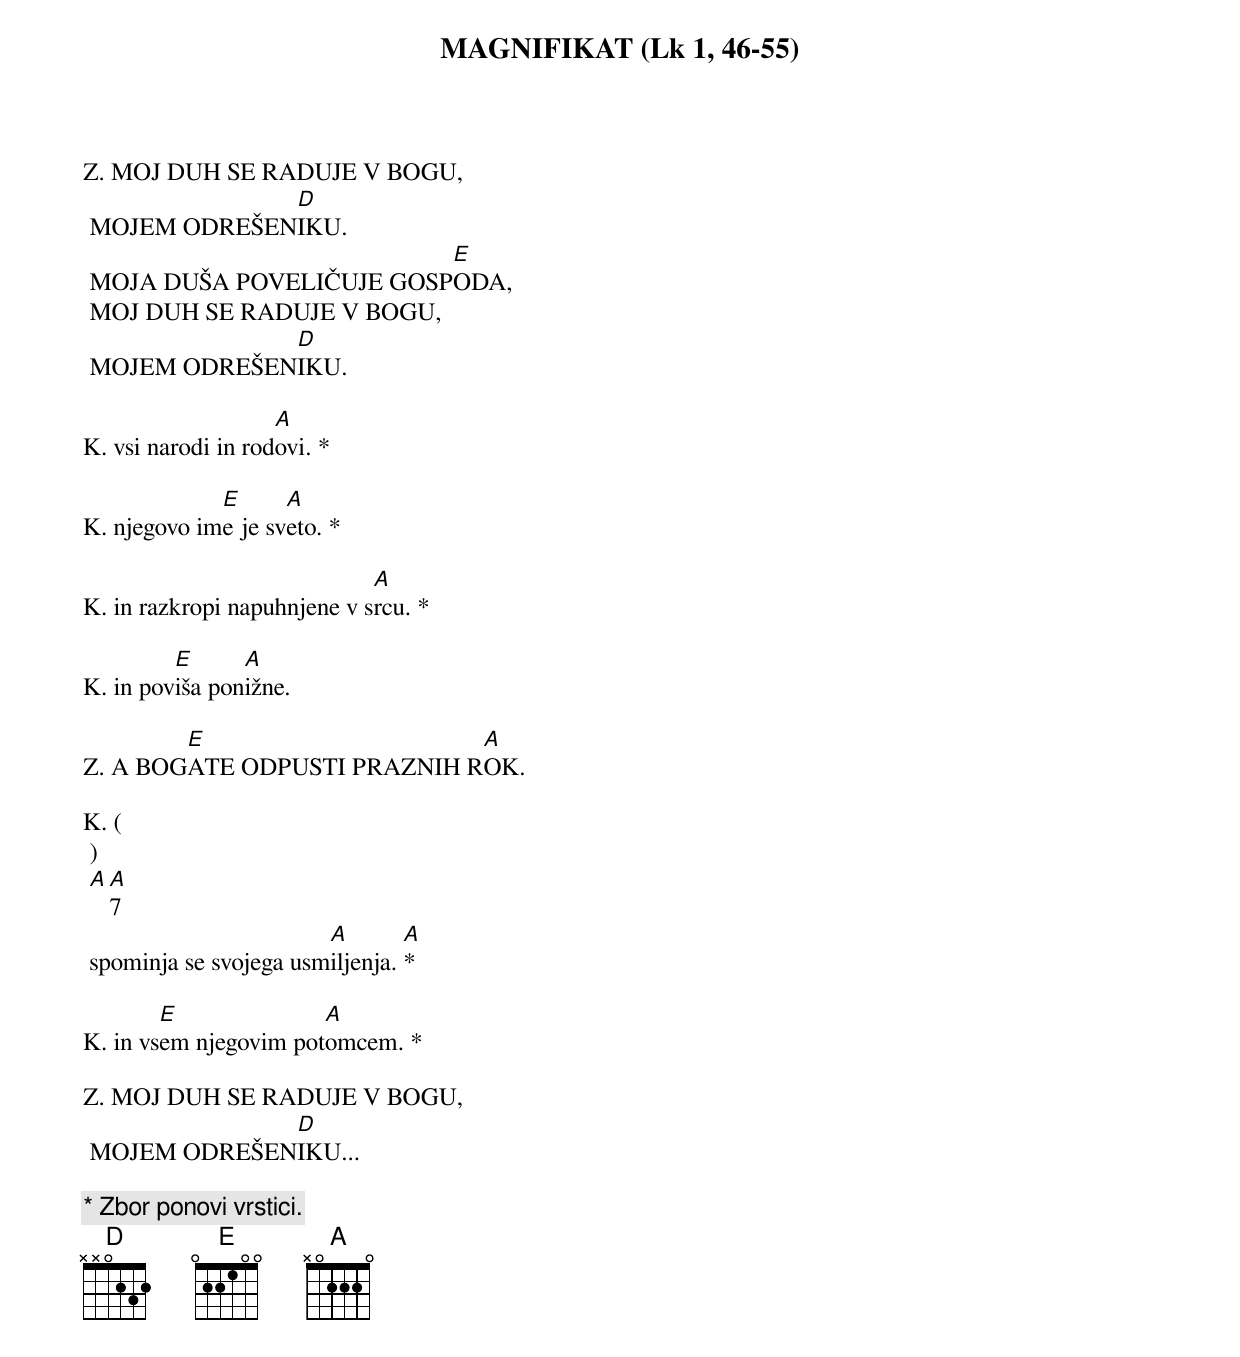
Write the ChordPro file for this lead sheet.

{title: MAGNIFIKAT (Lk 1, 46-55)}

Z.	MOJ DUH SE RADUJE V BOGU,
	MOJEM ODREŠEN[D]IKU.
	MOJA DUŠA POVELIČUJE GOSP[E]ODA,
	MOJ DUH SE RADUJE V BOGU,
	MOJEM ODREŠEN[D]IKU.

K.	vsi narodi in rod[A]ovi. *

K.	njegovo im[E]e je sv[A]eto. *

K.	in razkropi napuhnjene v s[A]rcu. *

K.	in pov[E]iša pon[A]ižne.

Z.	A BOG[E]ATE ODPUSTI PRAZNIH R[A]OK.

K.	(
	)
	[A][A]7
	spominja se svojega usm[A]iljenja. [A]*

K.	in vs[E]em njegovim pot[A]omcem. *

Z.	MOJ DUH SE RADUJE V BOGU,
	MOJEM ODREŠEN[D]IKU...

{comment: * Zbor ponovi vrstici.}
